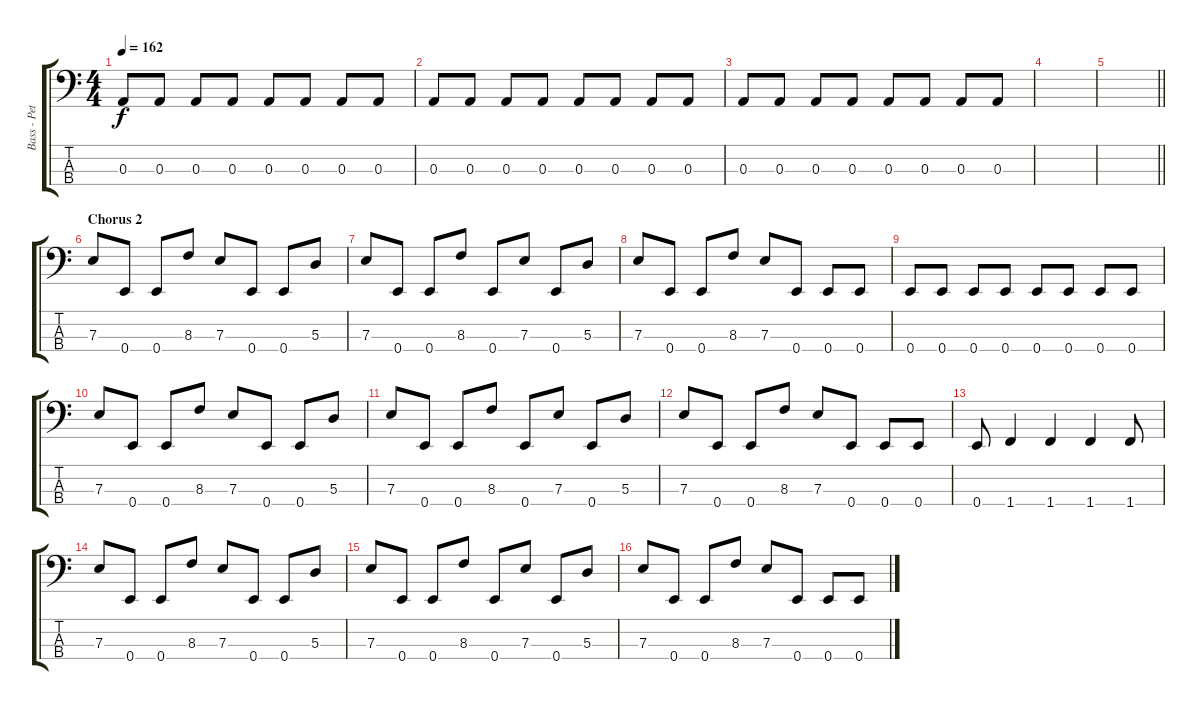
\track ("Bass - Peter Baltes" "Bass - Pet") {instrument electricbassfinger}
\staff {score tabs}
\tuning (G2 D2 A1 E1) {hide}
\ts (4 4)
\tempo 162
\clef f4
\ks c
0.3.8{dy f} 0.3.8 0.3.8 0.3.8 0.3.8 0.3.8 0.3.8 0.3.8 |
0.3.8 0.3.8 0.3.8 0.3.8 0.3.8 0.3.8 0.3.8 0.3.8 |
0.3.8 0.3.8 0.3.8 0.3.8 0.3.8 0.3.8 0.3.8 0.3.8 |
|
\barLineRight lightlight
|
\section ("" "Chorus 2")
7.3.8 0.4.8 0.4.8 8.3.8 7.3.8 0.4.8 0.4.8 5.3.8 |
7.3.8 0.4.8 0.4.8 8.3.8 0.4.8 7.3.8 0.4.8 5.3.8 |
7.3.8 0.4.8 0.4.8 8.3.8 7.3.8 0.4.8 0.4.8 0.4.8 |
0.4.8 0.4.8 0.4.8 0.4.8 0.4.8 0.4.8 0.4.8 0.4.8 |
7.3.8 0.4.8 0.4.8 8.3.8 7.3.8 0.4.8 0.4.8 5.3.8 |
7.3.8 0.4.8 0.4.8 8.3.8 0.4.8 7.3.8 0.4.8 5.3.8 |
7.3.8 0.4.8 0.4.8 8.3.8 7.3.8 0.4.8 0.4.8 0.4.8 |
0.4.8 1.4.4 1.4.4 1.4.4 1.4.8 |
7.3.8 0.4.8 0.4.8 8.3.8 7.3.8 0.4.8 0.4.8 5.3.8 |
7.3.8 0.4.8 0.4.8 8.3.8 0.4.8 7.3.8 0.4.8 5.3.8 |
7.3.8 0.4.8 0.4.8 8.3.8 7.3.8 0.4.8 0.4.8 0.4.8
